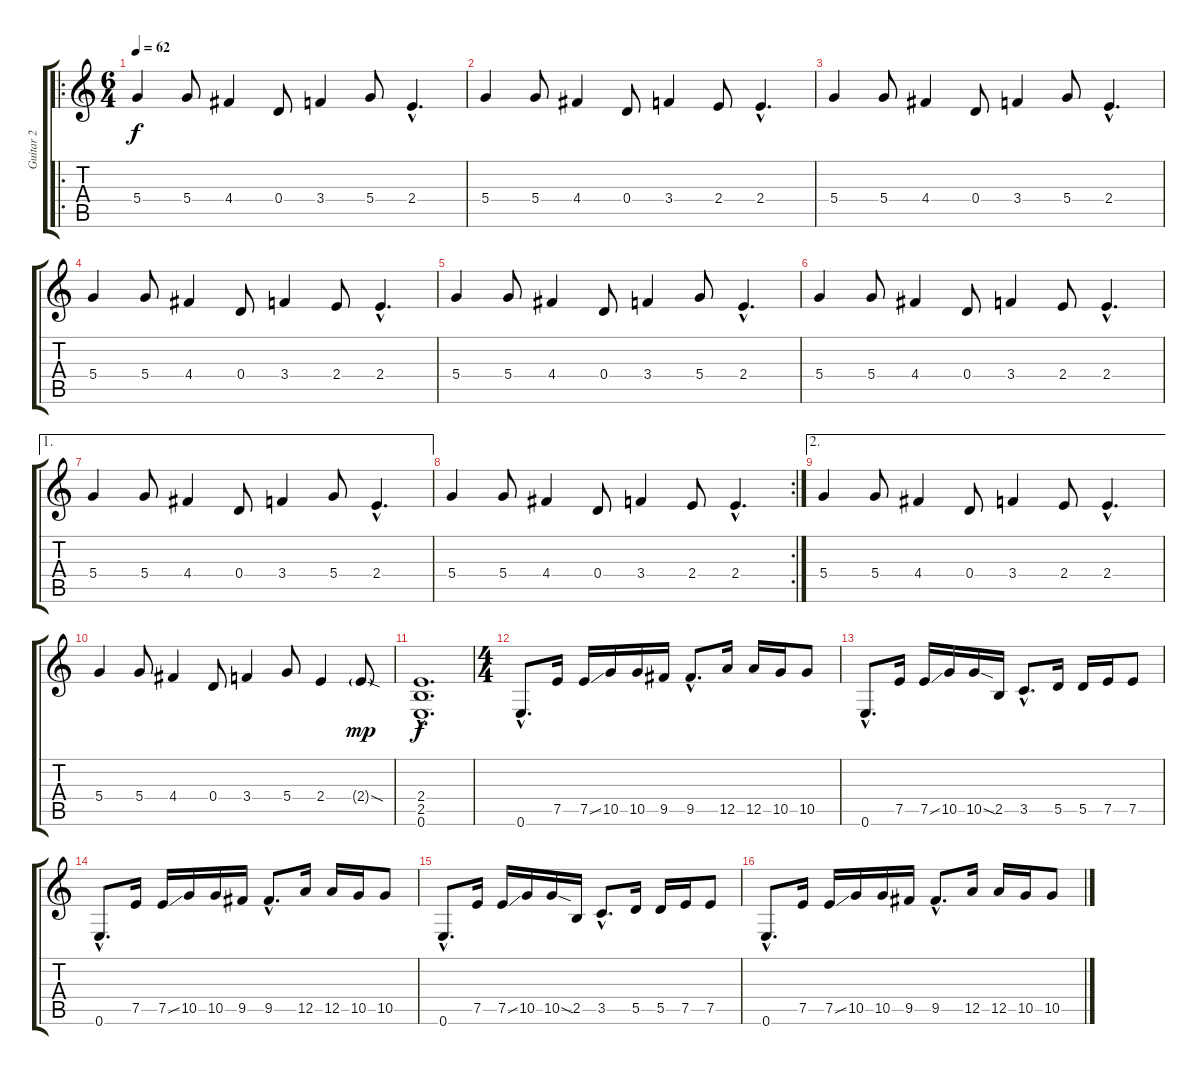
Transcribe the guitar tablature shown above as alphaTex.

\track ("Guitar 2" "Guitar 2") {instrument distortionguitar}
\staff {score tabs}
\tuning (E4 B3 G3 D3 A2 E2) {hide}
\ro
\ts (6 4)
\tempo 62
\clef g2
\ks c
5.4.4{dy f instrument distortionguitar} 5.4.8 4.4.4 0.4.8 3.4.4 5.4.8 2.4{hac}.4{d} |
5.4.4 5.4.8 4.4.4 0.4.8 3.4.4 2.4.8 2.4{hac}.4{d} |
5.4.4 5.4.8 4.4.4 0.4.8 3.4.4 5.4.8 2.4{hac}.4{d} |
5.4.4 5.4.8 4.4.4 0.4.8 3.4.4 2.4.8 2.4{hac}.4{d} |
5.4.4 5.4.8 4.4.4 0.4.8 3.4.4 5.4.8 2.4{hac}.4{d} |
5.4.4 5.4.8 4.4.4 0.4.8 3.4.4 2.4.8 2.4{hac}.4{d} |
\ae 1
5.4.4 5.4.8 4.4.4 0.4.8 3.4.4 5.4.8 2.4{hac}.4{d} |
\rc 2
5.4.4 5.4.8 4.4.4 0.4.8 3.4.4 2.4.8 2.4{hac}.4{d} |
\ae 2
5.4.4 5.4.8 4.4.4 0.4.8 3.4.4 2.4.8 2.4{hac}.4{d} |
5.4.4 5.4.8 4.4.4 0.4.8 3.4.4 5.4.8 2.4.4 2.4{sod g}.8{dy mp} |
(2.4{hac} 2.5{hac} 0.6{hac}).1{d dy f} |
\ts (4 4)
0.6{hac}.8{d} 7.5.16 7.5{ss}.16 10.5.16 10.5.16 9.5.16 9.5{hac}.8{d} 12.5.16 12.5.16 10.5.16 10.5.8 |
0.6{hac}.8{d} 7.5.16 7.5{ss}.16 10.5.16 10.5{sod}.16 2.5.16 3.5{hac}.8{d} 5.5.16 5.5.16 7.5.16 7.5.8 |
0.6{hac}.8{d} 7.5.16 7.5{ss}.16 10.5.16 10.5.16 9.5.16 9.5{hac}.8{d} 12.5.16 12.5.16 10.5.16 10.5.8 |
0.6{hac}.8{d} 7.5.16 7.5{ss}.16 10.5.16 10.5{sod}.16 2.5.16 3.5{hac}.8{d} 5.5.16 5.5.16 7.5.16 7.5.8 |
0.6{hac}.8{d} 7.5.16 7.5{ss}.16 10.5.16 10.5.16 9.5.16 9.5{hac}.8{d} 12.5.16 12.5.16 10.5.16 10.5.8
